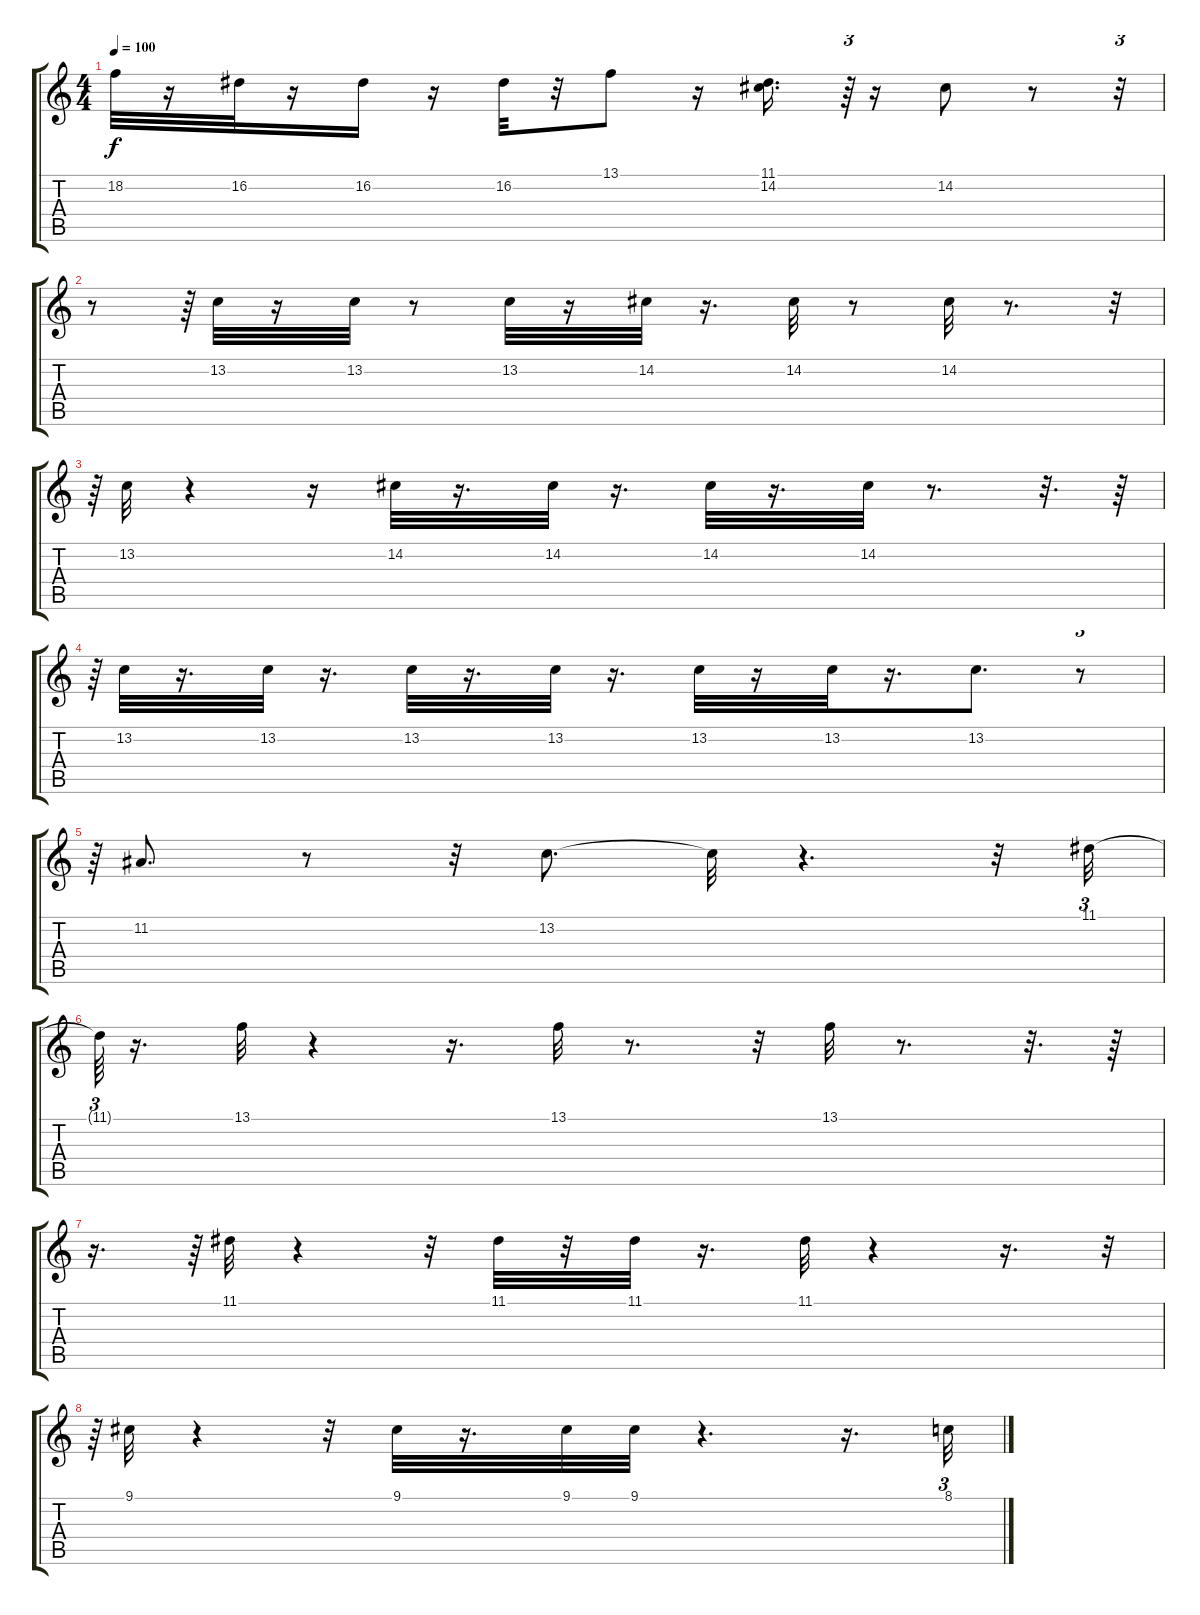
\track "" {instrument tenorsax}
\staff {score tabs}
\tuning (E4 B3 G3 D3 A2 E2) {hide}
\ts (4 4)
\tempo 100
\clef g2
\ks c
18.2{t}.32{dy f} r.16 16.2.32 r.16 16.2.16 r.16 16.2.32 r.32 13.1.8 r.16 (11.1 14.2).16{d} r.64{tu (3 2)} r.16 14.2.8 r.8 r.32{tu (3 2)} |
r.8 r.64{tu (3 2)} 13.2.32 r.16 13.2.32 r.8 13.2.32 r.16 14.2.32 r.16{d} 14.2.32 r.8 14.2.32 r.8{d} r.32{tu (3 2)} |
r.64{tu (3 2)} 13.2.32 r.4 r.16 14.2.32 r.16{d} 14.2.32 r.16{d} 14.2.32 r.16{d} 14.2.32 r.8{d} r.32{d} r.64 |
r.64{tu (3 2)} 13.2.32 r.16{d} 13.2.32 r.16{d} 13.2.32 r.16{d} 13.2.32 r.16{d} 13.2.32 r.16 13.2.32 r.16{d} 13.2.8{d} r.8{tu (3 2)} |
r.64{tu (3 2)} 11.2.8{d} r.8 r.32 13.2.8{d} 13.2{t}.32 r.4{d} r.32 11.1.32{tu (3 2)} |
11.1{t}.64{tu (3 2)} r.16{d} 13.1.32 r.4 r.16{d} 13.1.32 r.8{d} r.32 13.1.32 r.8{d} r.32{d} r.64 |
r.16{d} r.64{tu (3 2)} 11.1.32 r.4 r.32 11.1.32 r.32 11.1.32 r.16{d} 11.1.32 r.4 r.16{d} r.32{tu (3 2)} |
r.64{tu (3 2)} 9.1.32 r.4 r.32 9.1.32 r.16{d} 9.1.32 9.1.32 r.4{d} r.16{d} 8.1.32{tu (3 2)}
